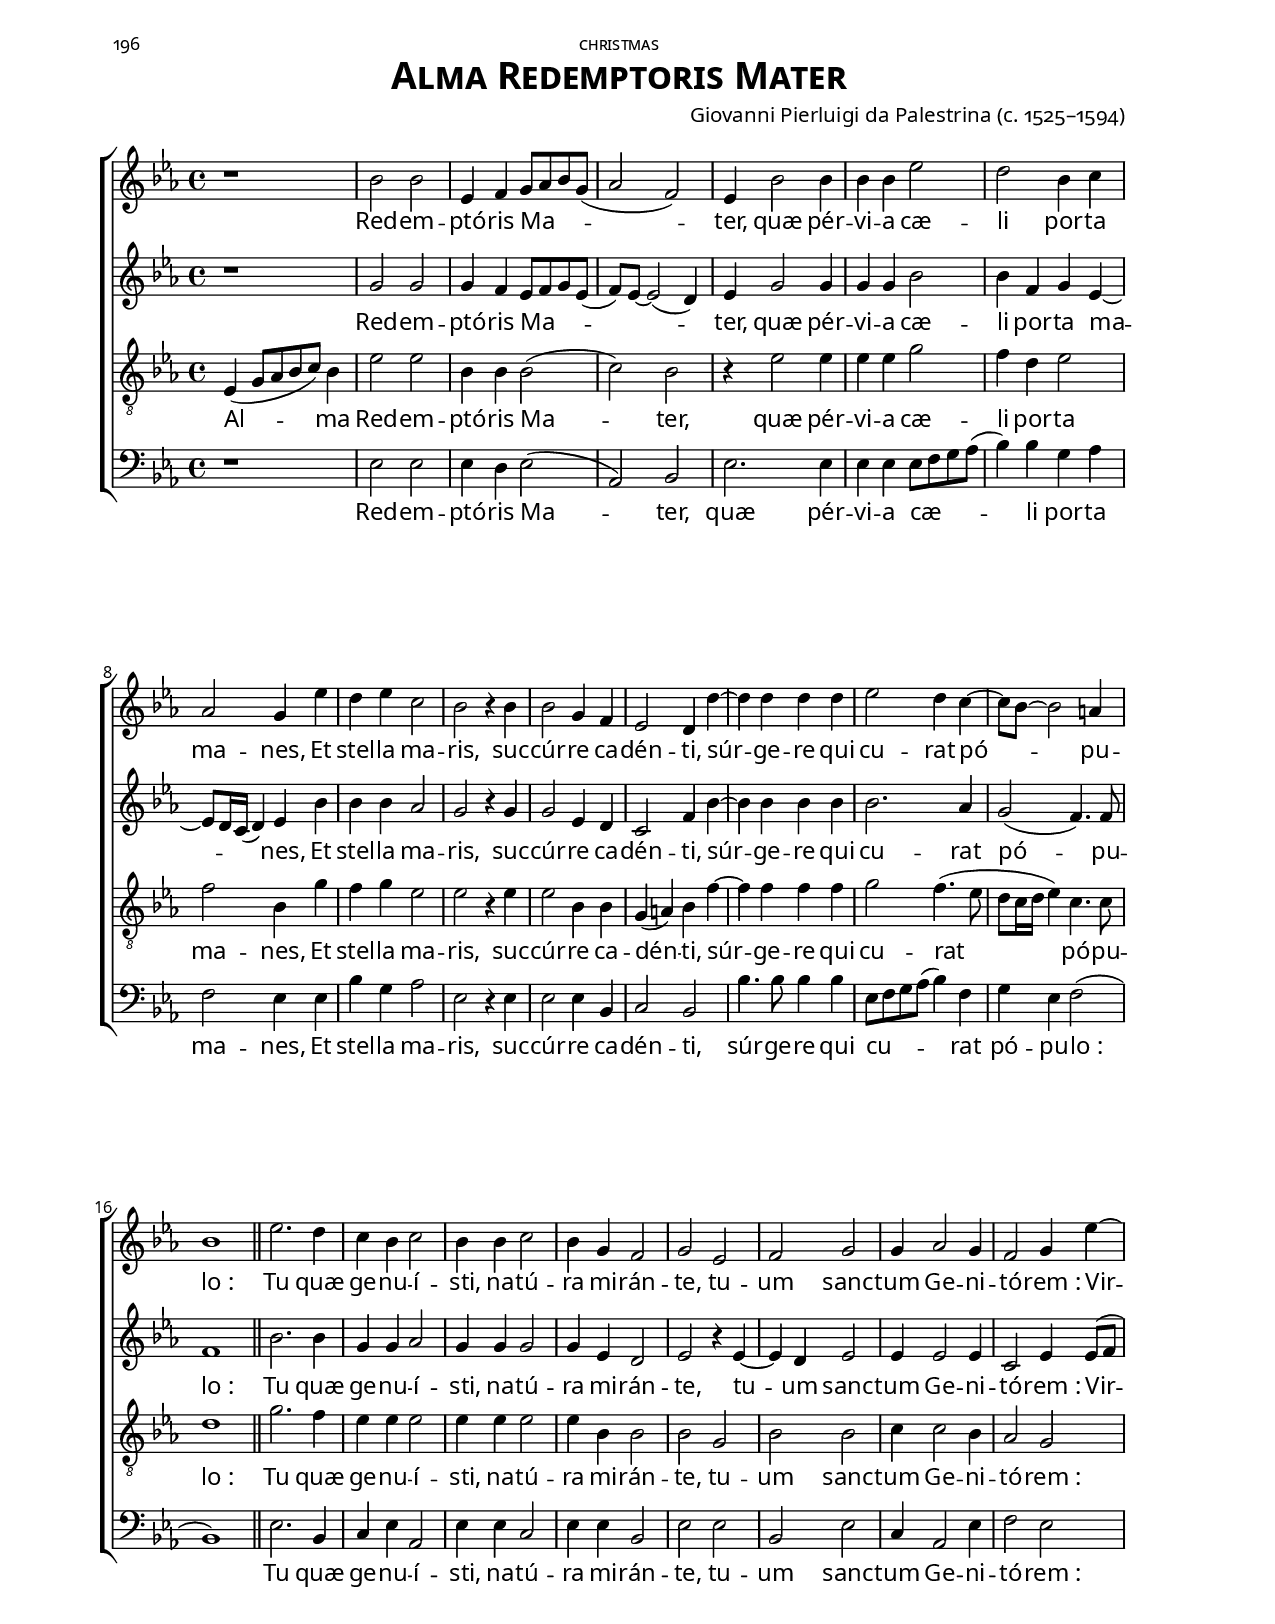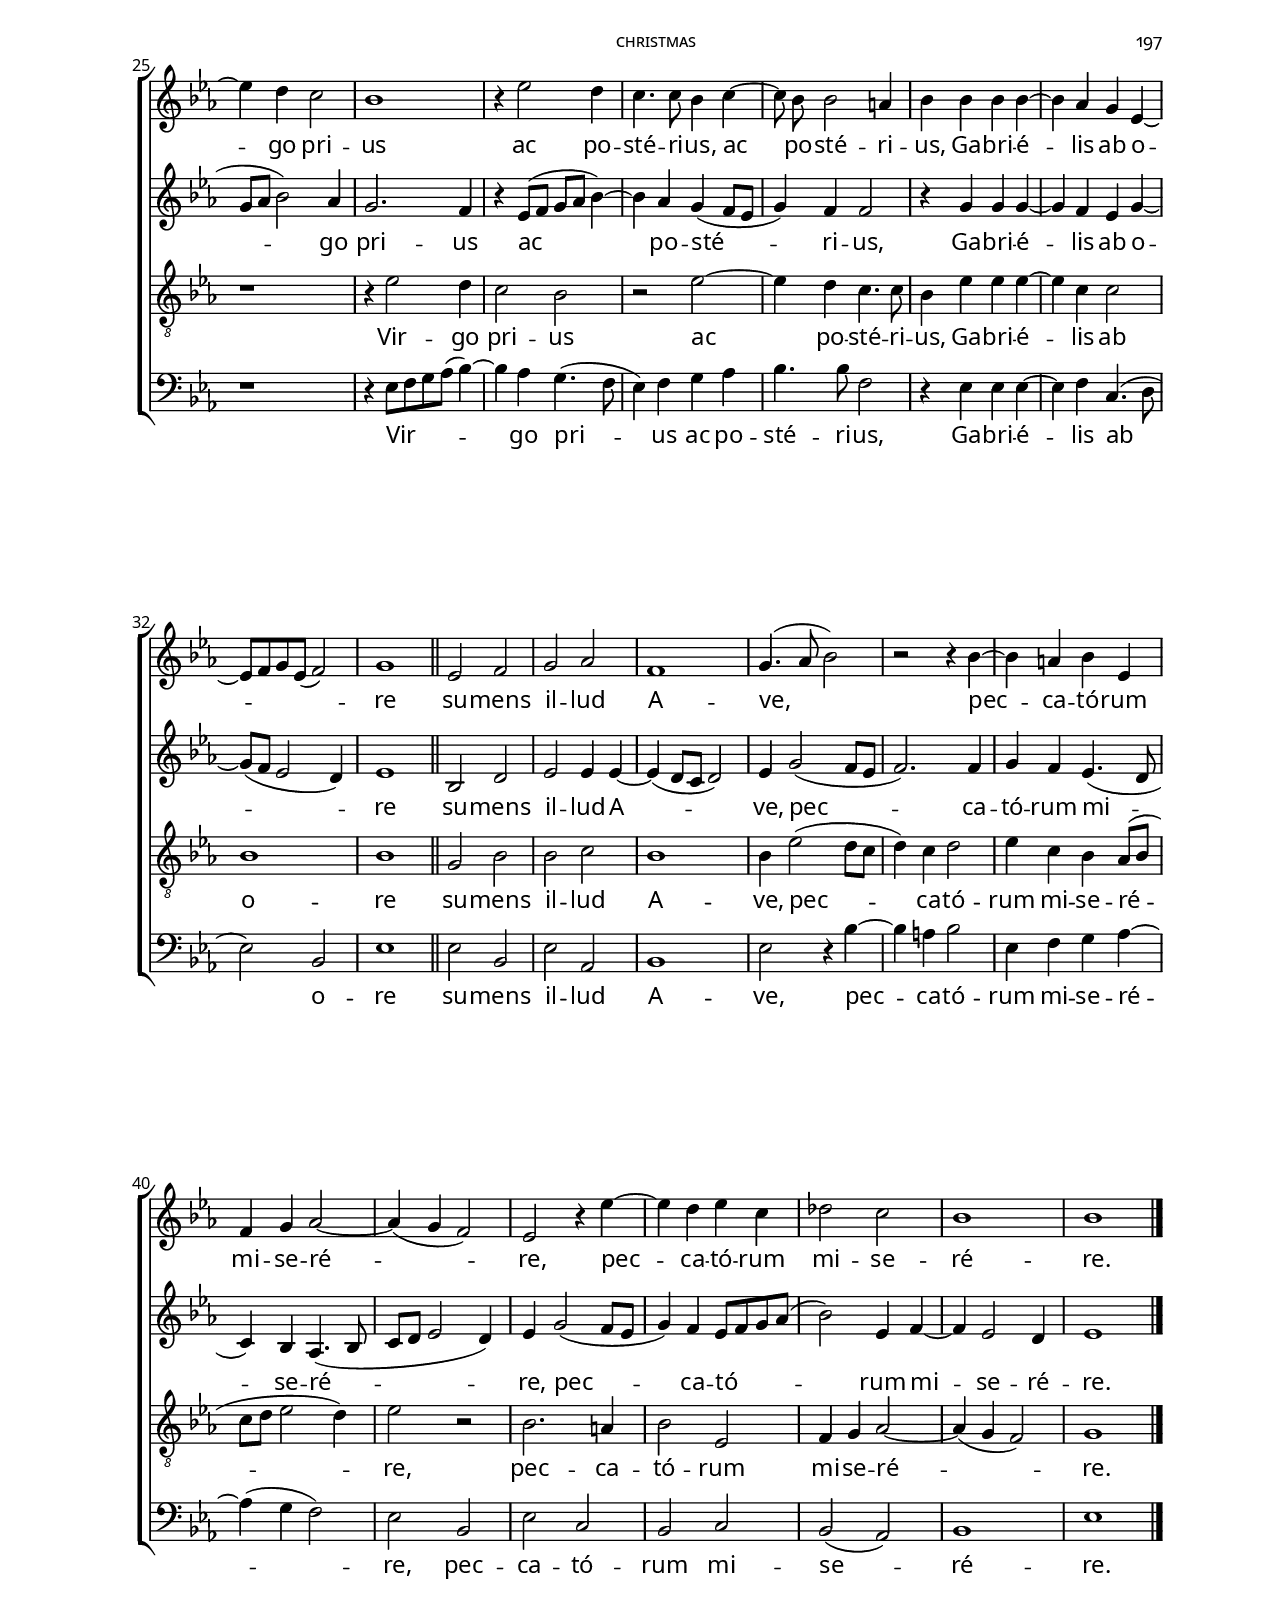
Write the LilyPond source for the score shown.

\version "2.14.2"
\include "util.ly"
\header {
  title = \markup{\override #'(font-name . "Garamond Premier Pro Semibold"){ \abs-fontsize #18 \smallCapsOldStyle"Alma Redemptoris Mater"}}
  composer = \markup\oldStyleNum"Giovanni Pierluigi da Palestrina (c. 1525–1594)"
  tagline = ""
}
\paper {
  %print-all-headers = ##t
  paper-height = 11\in
  paper-width = 8.5\in
  indent = 0\in
  %system-system-spacing = #'((basic-distance . 10) (padding . 0))
  system-system-spacing =
    #'((basic-distance . 0)
       (minimum-distance . 0)
       (padding . -3)
       (stretchability . 100))
%  top-markup-spacing =
%    #'((basic-distance . 0)
%       (minimum-distance . 0)
%       (padding . 0)
%       (stretchability . 0))
  ragged-last-bottom = ##f
  ragged-bottom = ##f
  two-sided = ##t
  inner-margin = 1\in
  outer-margin = 0.75\in
  top-margin = 0.26\in
  bottom-margin = 0.25\in
  first-page-number = #196
  print-first-page-number = ##t
  headerLine = \markup{\override #'(font-name . "Garamond Premier Pro") \smallCapsOldStyle"christmas"}
  oddHeaderMarkup = \markup\fill-line{
     \override #'(font-name . "Garamond Premier Pro")\abs-fontsize #8.5
     \combine 
        \fill-line{"" \on-the-fly #print-page-number-check-first
        \oldStylePageNum""
        }
        \fill-line{\headerLine}
  }
  evenHeaderMarkup = \markup {
     \override #'(font-name . "Garamond Premier Pro")\abs-fontsize #8.5
     \combine
        \on-the-fly #print-page-number-check-first
        \oldStylePageNum""
        \fill-line{\headerLine}
  }
}
#(set-global-staff-size 18) \paper{ #(define fonts (make-pango-font-tree "Garamond Premier Pro" "Garamond Premier Pro" "Garamond Premier Pro" (/ 18 20))) }
global = {
  \key ees \major
  \time 4/4
  \dynamicUp
  %\set crescendoSpanner = #'dashed-line
  %\set midiInstrument = "recorder"
  \autoBeamOff
  \override DynamicTextSpanner #'style = #'none
}

sopMusic = \relative c' {
	r1 |
  bes'2 bes |
  ees,4 f g8[ aes bes g]( |
  aes2 f) |
  ees4 bes'2 bes4 |
  bes bes ees2 |
  d2 bes4 c |
  
  aes2 g4 ees' |
  d ees c2 |
  bes2 r4 bes |
  bes2 g4 f |
  ees2 d4 d'~ |
  d d d d |
  
  ees2 d4 c~ |
  c8[ bes]~ bes2 a4 |
  bes1 \bar"||"
  ees2. d4 |
  c bes c2 |
  bes4 bes c2 |
  bes4 g f2 |
  g ees |
  f g |
  
  %page2
  g4 aes2 g4 |
  f2 g4 ees'~ |
  ees d c2 |
  bes1 |
  r4 ees2 d4 |
  c4. c8 bes4 c~ |
  c8 bes bes2 a4 |
  
  bes bes bes bes~ |
  bes aes g ees~ |
  ees8[ f g ees]( f2) |
  g1 \bar"||"
  ees2 f |
  g aes |
  f1 |
  g4.( aes8 bes2) |
  r2 r4 bes~ |
  
  bes a bes ees, |
  f g aes2~ |
  aes4( g f2) |
  ees2 r4 ees'~ |
  ees d ees c |
  des2 c |
  bes1 |
  bes \bar"|."
}
sopWords = \lyricmode {
  Red -- em -- ptó -- ris Ma -- ter, quæ pér -- vi -- a cæ -- li por -- ta ma -- nes,
  Et stel -- la ma -- ris, suc -- cúr -- re ca -- dén -- ti,
  súr -- ge -- re qui cu -- rat pó -- pu -- lo_:
  Tu quæ ge -- nu -- í -- sti, na -- tú -- ra mi -- rán -- te, tu -- um sanc -- tum Ge -- ni -- tó -- rem_:
  Vir -- go pri -- us ac po -- sté -- ri -- us, 
    ac po -- sté -- ri -- us, 
  Ga -- bri -- é -- lis ab o -- re
  su -- mens il -- lud A -- ve, pec -- ca -- tó -- rum mi -- se -- ré -- re,
    pec -- ca -- tó -- rum mi -- se -- ré -- re.
}

altoMusic = \relative c' {
  r1 |
  g'2 g |
  g4 f ees8[ f g ees]( |
  f)[ ees]~ ees2( d4) |
  ees4 g2 g4 |
  g g bes2 |
  bes4 f g ees~ |
  
  ees8[ d16 c]( d4) ees bes' |
  bes bes aes2 |
  g2 r4 g |
  g2 ees4 d |
  c2 f4 bes~ |
  bes bes bes bes |
  
  bes2. aes4 |
  g2( f4.) f8 |
  f1 \bar"||"
  bes2. bes4 |
  g g aes2 |
  g4 g g2 |
  g4 ees d2 |
  ees r4 ees~ |
  ees d ees2 |
  
  %page2
  ees4 ees2 ees4 |
  c2 ees4 ees8[( f] |
  g[ aes] bes2) aes4 |
  g2. f4 |
  r4 ees8([ f] g[ aes] bes4)~ |
  bes aes g( f8[ ees] |
  g4) f f2 |
  
  r4 g g g~ |
  g f ees g~ |
  g8[( f] ees2 d4) |
  ees1 \bar"||"
  bes2 d |
  ees ees4 ees~ |
  ees( d8[ c] d2) |
  ees4 g2( f8[ ees] |
  f2.) f4 |
  
  g4 f ees4.( d8 |
  c4) bes aes4.( bes8 |
  c[ d] ees2 d4) |
  ees4 g2( f8[ ees] |
  g4) f ees8[ f g aes]( |
  bes2) ees,4 f~ |
  f ees2 d4 |
  ees1 \bar"|."
}
altoWords = \lyricmode {
  Red -- em -- ptó -- ris Ma -- ter, quæ pér -- vi -- a cæ -- li por -- ta ma -- nes,
  Et stel -- la ma -- ris, suc -- cúr -- re ca -- dén -- ti,
  súr -- ge -- re qui cu -- rat pó -- pu -- lo_:
  Tu quæ ge -- nu -- í -- sti, na -- tú -- ra mi -- rán -- te, tu -- um sanc -- tum Ge -- ni -- tó -- rem_:
  Vir -- go pri -- us ac po -- sté -- ri -- us, 
  Ga -- bri -- é -- lis ab o -- re
  su -- mens il -- lud A -- ve, pec -- ca -- tó -- rum mi -- se -- ré -- re,
    pec -- ca -- tó -- rum mi -- se -- ré -- re.
}

tenorMusic = \relative c' {
  ees,4( g8[ aes bes c]) bes4 |
  ees2 ees |
  bes4 bes bes2( |
  c) bes |
  r4 ees2 ees4 |
  ees ees g2 |
  f4 d ees2 |
  
  f2 bes,4 g' |
  f g ees2 |
  ees r4 ees |
  ees2 bes4 bes |
  g( a) bes f'~ |
  f f f f |
  
  g2 f4.( ees8 |
  d[ c16 d] ees4) c4. c8 |
  d1 \bar"||"
  g2. f4 |
  ees ees ees2 |
  ees4 ees ees2 |
  ees4 bes bes2 |
  bes g |
  bes bes |
  
  %page2
  c4 c2 bes4 |
  aes2 g |
  r1 |
  r4 ees'2 d4 |
  c2 bes |
  r2 ees~ |
  ees4 d c4. c8 |
  
  bes4 ees ees ees~ |
  ees c c2 |
  bes1 |
  bes \bar"||"
  g2 bes |
  bes c |
  bes1 |
  bes4 ees2( d8[ c] |
  d4) c d2 |
  
  ees4 c bes aes8([ bes] |
  c[ d] ees2 d4) |
  ees2 r |
  bes2. a4 |
  bes2 ees, |
  f4 g aes2~ |
  aes4( g f2) |
  g1 \bar"|."
}

tenorWords = \lyricmode {
  Al -- ma Red -- em -- ptó -- ris Ma -- ter, quæ pér -- vi -- a cæ -- li por -- ta ma -- nes,
  Et stel -- la ma -- ris, suc -- cúr -- re ca -- dén -- ti,
  súr -- ge -- re qui cu -- rat pó -- pu -- lo_:
  Tu quæ ge -- nu -- í -- sti, na -- tú -- ra mi -- rán -- te, tu -- um sanc -- tum Ge -- ni -- tó -- rem_:
  Vir -- go pri -- us ac po -- sté -- ri -- us,
  Ga -- bri -- é -- lis ab o -- re
  su -- mens il -- lud A -- ve, pec -- ca -- tó -- rum mi -- se -- ré -- re,
    pec -- ca -- tó -- rum mi -- se -- ré -- re.
}

bassMusic = \relative c' {
  r1 |
  ees,2 ees |
  ees4 d ees2( |
  aes,) bes |
  ees2. ees4 |
  ees ees ees8[ f g aes]( |
  bes4) bes g aes |
  
  f2 ees4 ees |
  bes' g aes2 |
  ees r4 ees |
  ees2 ees4 bes |
  c2 bes |
  bes'4. bes8 bes4 bes |
  
  ees,8[ f g aes]( bes4) f |
  g4 ees f2( |
  bes,1) \bar"||"
  ees2. bes4 |
  c ees aes,2 |
  ees'4 ees c2 |
  ees4 ees bes2 |
  ees ees |
  bes ees |
  
  %page2
  c4 aes2 ees'4 |
  f2 ees |
  r1 |
  r4 ees8[ f g aes]( bes4)~ |
  bes aes g4.( f8 |
  ees4) f g aes |
  bes4. bes8 f2 |
  
  r4 ees ees ees~ |
  ees f c4.( d8 |
  ees2) bes |
  ees1 \bar"||"
  ees2 bes |
  ees aes, |
  bes1 |
  ees2 r4 bes'~ |
  bes a bes2 |
  
  ees,4 f g aes~ |
  aes( g f2) |
  ees bes |
  ees c |
  bes c |
  bes( aes) |
  bes1 |
  ees \bar"|."
}
bassWords = \lyricmode {
  Red -- em -- ptó -- ris Ma -- ter, quæ pér -- vi -- a cæ -- li por -- ta ma -- nes,
  Et stel -- la ma -- ris, suc -- cúr -- re ca -- dén -- ti,
  súr -- ge -- re qui cu -- rat pó -- pu -- lo_:
  Tu quæ ge -- nu -- í -- sti, na -- tú -- ra mi -- rán -- te, tu -- um sanc -- tum Ge -- ni -- tó -- rem_:
  Vir -- go pri -- us ac po -- sté -- ri -- us, Ga -- bri -- é -- lis ab o -- re
  su -- mens il -- lud A -- ve, pec -- ca -- tó -- rum mi -- se -- ré -- re,
    pec -- ca -- tó -- rum mi -- se -- ré -- re.
}

pianoRH = \relative c' {
}
pianoLH = \relative c' {
}

\score {
<<
    \new ChoirStaff <<
    \new Staff = sop <<
      \new Voice = "sopranos" { \global \sopMusic }
    >>
    \new Lyrics = "sopranos"  \lyricsto "sopranos" \sopWords
    \new Staff = alt <<
      \new Voice = "altos" { \global \altoMusic }
    >>
    \new Lyrics = "altos"  \lyricsto "altos" \altoWords
    \new Staff = ten <<
      \clef "treble_8"
      \new Voice = "tenors" { \global \tenorMusic }
    >>
    \new Lyrics = "tenors" \lyricsto "tenors" \tenorWords
    \new Staff = bas <<
      \clef bass
      \new Voice = "basses" { \global \bassMusic }
    >>
    \new Lyrics = "basses" \lyricsto "basses" \bassWords
  >>
%    \new PianoStaff << \new Staff { \new Voice { \pianoRH } } \new Staff { \clef "bass" \pianoLH } >>
  >>
  \layout {
    \context {
      \Lyrics
      \override LyricText #'font-size = #1.3
      \override VerticalAxisGroup #'staff-affinity = #0
    }
    \context {
      \Score
      \override SpacingSpanner #'base-shortest-duration = #(ly:make-moment 1 8)
      \override SpacingSpanner #'common-shortest-duration = #(ly:make-moment 1 4)
    }
    \context {
      % Remove all empty staves
      \Staff \RemoveEmptyStaves \override VerticalAxisGroup #'remove-first = ##t
      
%      \override VerticalAxisGroup #'staff-staff-spacing =
%      #'((basic-distance . 0)
%         (minimum-distance . 0)
%         (padding . -1)
%         (stretchability . 2))
    }
    \context {
      \Lyrics
      \override LyricText #'X-offset = #center-on-word
    }
  }
  \midi {
    \tempo 4 = 120
    \set Staff.midiInstrument = "flute"
  
    \context {
      \Voice
      \remove "Dynamic_performer"
    }
  }
}

